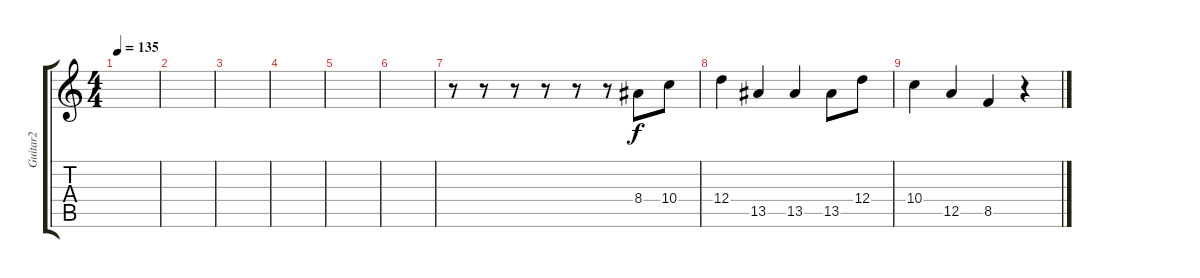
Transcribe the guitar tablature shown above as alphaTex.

\track ("Guitar2" "Guitar2") {instrument overdrivenguitar}
\staff {score tabs}
\tuning (E4 B3 G3 D3 A2 E2) {hide}
\ts (4 4)
\tempo 135
\clef g2
\ks c
|
|
|
|
|
|
r.8 r.8 r.8 r.8 r.8 r.8 8.4.8 10.4.8 |
12.4.4 13.5.4 13.5.4 13.5.8 12.4.8 |
10.4.4 12.5.4 8.5.4 r.4
